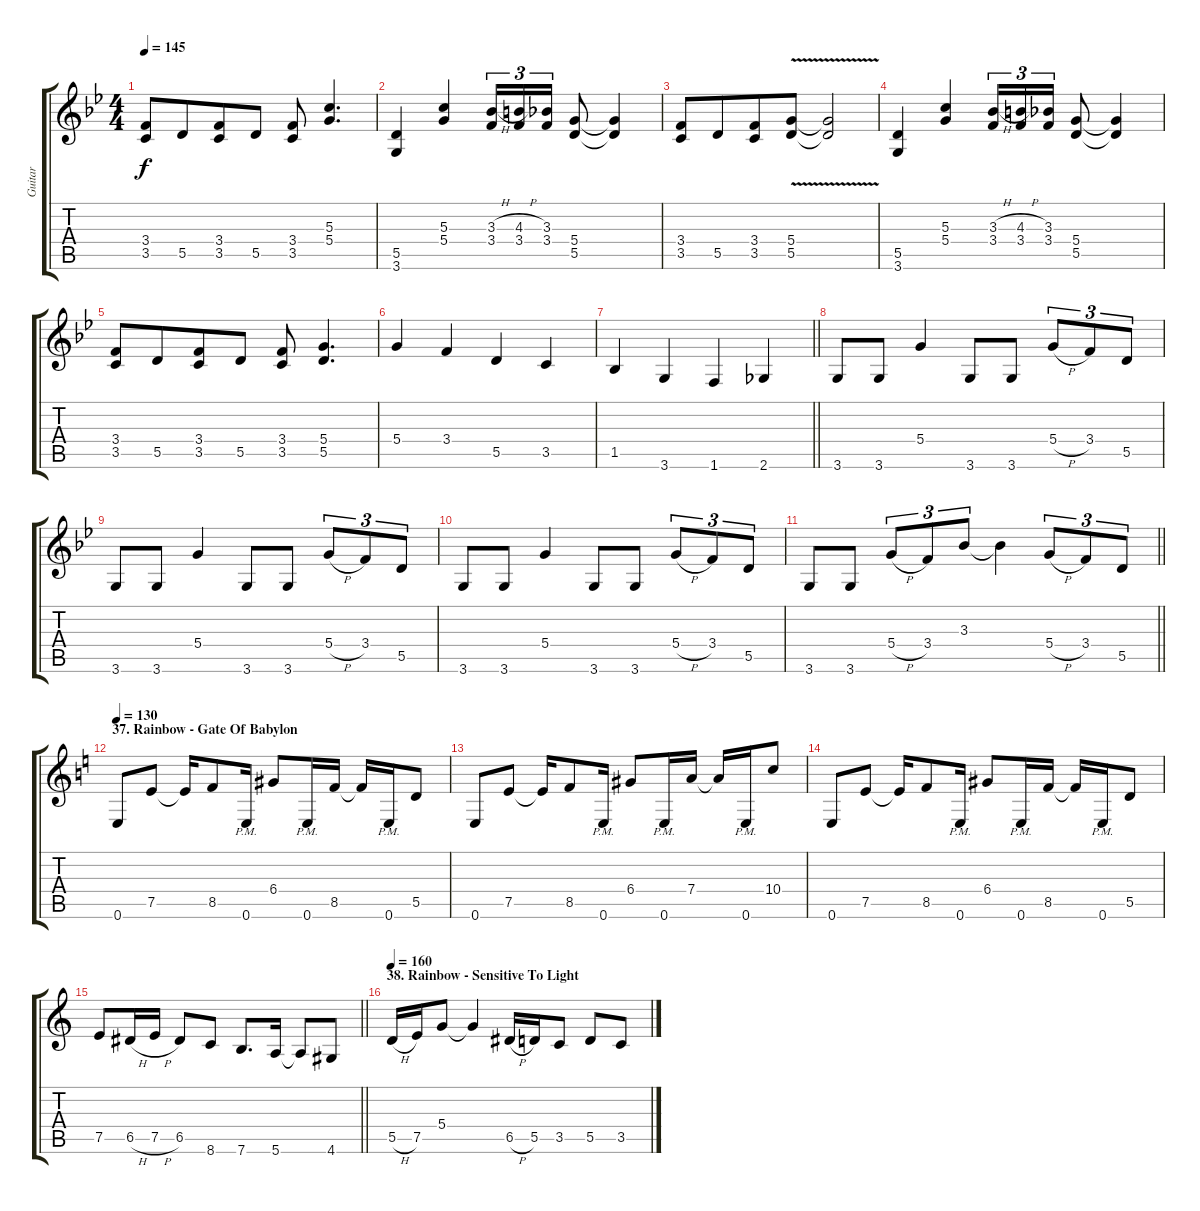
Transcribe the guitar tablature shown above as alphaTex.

\track ("Guitar" "Guitar") {instrument overdrivenguitar}
\staff {score tabs}
\tuning (E4 B3 G3 D3 A2 E2) {hide}
\ts (4 4)
\tempo 145
\clef g2
\ks bb
(3.4 3.5).8{dy f} 5.5.8{beam merge} (3.4 3.5).8 5.5.8 (3.4 3.5).8 (5.3 5.4).4{d} |
(5.5 3.6).4 (5.3 5.4).4 (3.3{h} 3.4).16{tu (3 2)} (4.3{h} 3.4).16{tu (3 2)} (3.3 3.4).16{tu (3 2)} (5.4 5.5).8 (5.4{t} 5.5{t}).4 |
(3.4 3.5).8 5.5.8{beam merge} (3.4 3.5).8 (5.4{v} 5.5{v}).8 (5.4{t} 5.5{t}).2 |
(5.5 3.6).4 (5.3 5.4).4 (3.3{h} 3.4).16{tu (3 2)} (4.3{h} 3.4).16{tu (3 2)} (3.3 3.4).16{tu (3 2)} (5.4 5.5).8 (5.4{t} 5.5{t}).4 |
(3.4 3.5).8 5.5.8{beam merge} (3.4 3.5).8 5.5.8 (3.4 3.5).8 (5.4 5.5).4{d} |
5.4.4 3.4.4 5.5.4 3.5.4 |
\barLineRight lightlight
1.5.4 3.6.4 1.6.4 2.6.4 |
3.6.8 3.6.8 5.4.4 3.6.8 3.6.8 5.4{h}.8{tu (3 2)} 3.4.8{tu (3 2)} 5.5.8{tu (3 2)} |
3.6.8 3.6.8 5.4.4 3.6.8 3.6.8 5.4{h}.8{tu (3 2)} 3.4.8{tu (3 2)} 5.5.8{tu (3 2)} |
3.6.8 3.6.8 5.4.4 3.6.8 3.6.8 5.4{h}.8{tu (3 2)} 3.4.8{tu (3 2)} 5.5.8{tu (3 2)} |
\barLineRight lightlight
3.6.8 3.6.8 5.4{h}.8{tu (3 2)} 3.4.8{tu (3 2)} 3.3.8{tu (3 2)} 3.3{t}.4 5.4{h}.8{tu (3 2)} 3.4.8{tu (3 2)} 5.5.8{tu (3 2)} |
\section ("" "37. Rainbow - Gate Of Babylon")
\tempo 130
\ks c
0.6.8 7.5.8 7.5{t}.16 8.5.8 0.6{pm}.16 6.4.8 0.6{pm}.16 8.5.16 8.5{t}.16 0.6{pm}.16 5.5.8 |
0.6.8 7.5.8 7.5{t}.16 8.5.8 0.6{pm}.16 6.4.8 0.6{pm}.16 7.4.16 7.4{t}.16 0.6{pm}.16 10.4.8 |
0.6.8 7.5.8 7.5{t}.16 8.5.8 0.6{pm}.16 6.4.8 0.6{pm}.16 8.5.16 8.5{t}.16 0.6{pm}.16 5.5.8 |
\barLineRight lightlight
7.5.8 6.5{h}.16 7.5{h}.16 6.5.8 8.6.8 7.6.8{d} 5.6.16 5.6{t}.8 4.6.8 |
\section ("" "38. Rainbow - Sensitive To Light")
\tempo 160
5.5{h}.16 7.5.16 5.4.8 5.4{t}.4 6.5{h}.16 5.5.16 3.5.8 5.5.8 3.5.8
